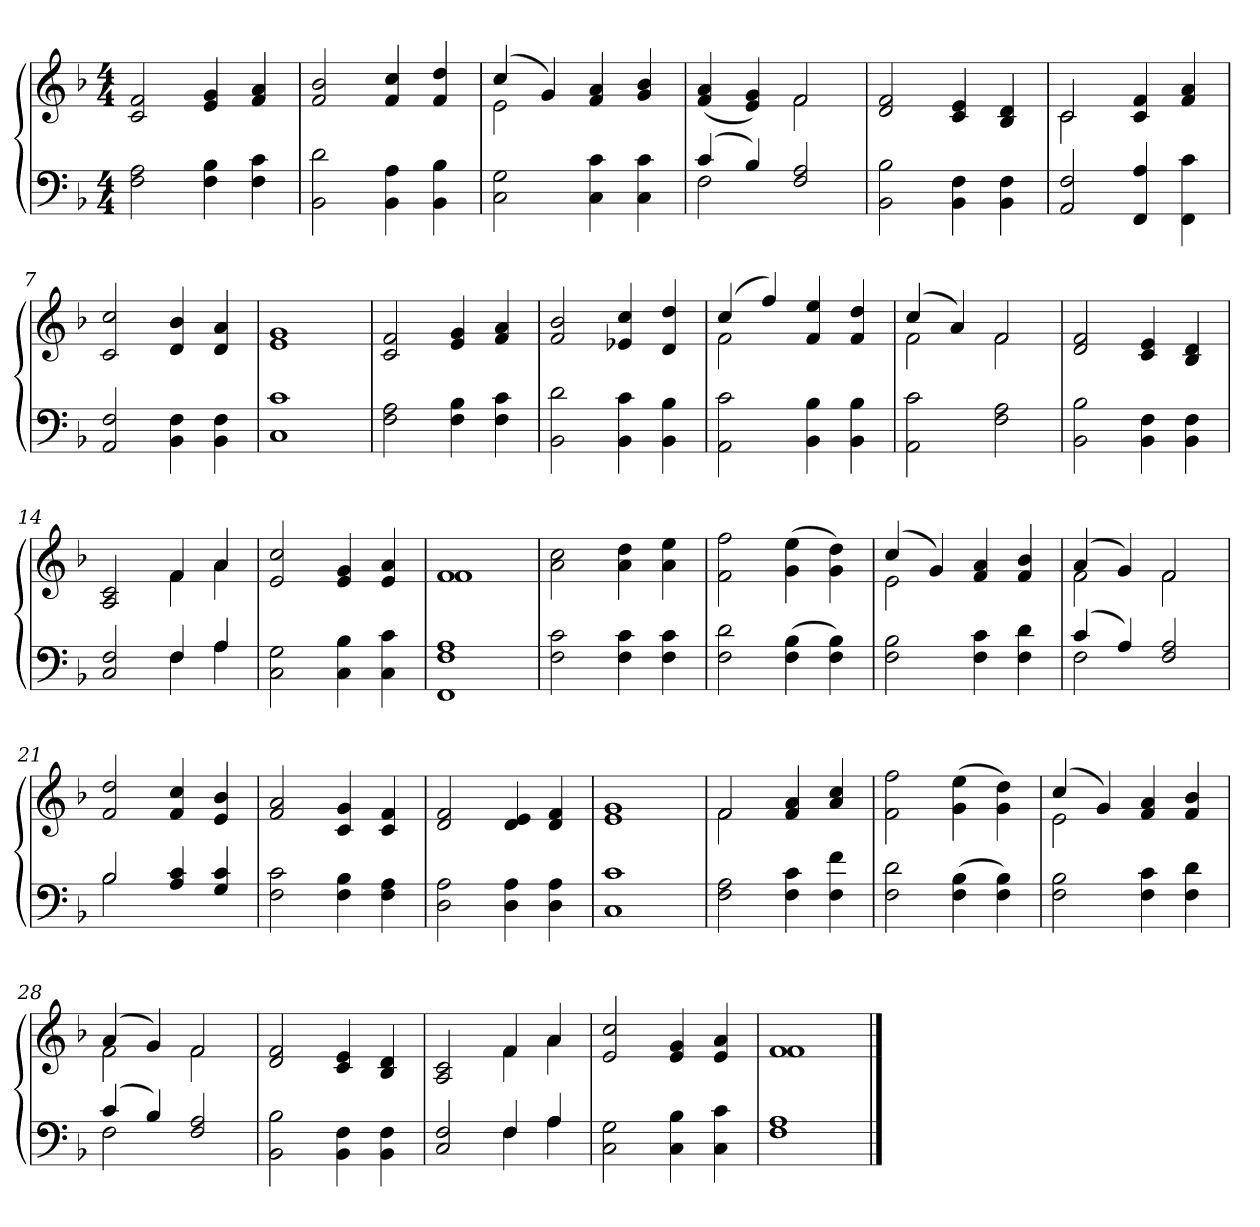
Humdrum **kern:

**kern	**kern
*part2	*part1
*staff2	*staff1
*clefF4	*clefG2
*k[b-]	*k[b-]
*F:	*F:
*M4/4	*M4/4
*MM120	*MM120
=1	=1
2F\ 2A\	2c/ 2f/
4F\ 4B-\	4e/ 4g/
4F\ 4c\	4f/ 4a/
=2	=2
2BB-\ 2d\	2f/ 2b-/
4BB-\ 4A\	4f/ 4cc/
4BB-\ 4B-\	4f/ 4dd/
=3	=3
*	*^
2C\ 2G\	(>4cc/	2e\
.	4g/)	.
4C\ 4c\	4f/ 4a/	2ryy
4C\ 4c\	4g/ 4b-/	.
=4	=4	=4
*^	*	*
(>4c/	2F\	(>4f/ 4a/	2ryy
4B-/)	.	4e/ 4g/)	.
2F/ 2A/	2ryy	2f/	2f\
*v	*v	*	*
*	*v	*v
=5	=5
2BB-\ 2B-\	2d/ 2f/
4BB-\ 4F\	4c/ 4e/
4BB-\ 4F\	4B-/ 4d/
=6	=6
*	*^
2AA/ 2F/	2c/	2c\
4FF/ 4A/	4c/ 4f/	2ryy
4FF\ 4c\	4f/ 4a/	.
*	*v	*v
=7	=7
2AA/ 2F/	2c/ 2cc/
4BB-\ 4F\	4d/ 4b-/
4BB-\ 4F\	4d/ 4a/
=8	=8
1C 1c	1e 1g
=9	=9
2F\ 2A\	2c/ 2f/
4F\ 4B-\	4e/ 4g/
4F\ 4c\	4f/ 4a/
=10	=10
2BB-\ 2d\	2f/ 2b-/
4BB-\ 4c\	4e-X/ 4cc/
4BB-\ 4B-\	4d/ 4dd/
=11	=11
*	*^
2AA\ 2c\	(>4cc/	2f\
.	4ff/)	.
4BB-\ 4B-\	4f/ 4ee/	2ryy
4BB-\ 4B-\	4f/ 4dd/	.
!!LO:LB:g=z	!!
=12	=12	=12
2AA\ 2c\	(>4cc/	2f\
.	4a/)	.
2F\ 2A\	2f/	2f\
*	*v	*v
=13	=13
2BB-\ 2B-\	2d/ 2f/
4BB-\ 4F\	4c/ 4e/
4BB-\ 4F\	4B-/ 4d/
=14	=14
*^	*^
2C/ 2F/	2ryy	2A/ 2c/	2ryy
4F/	4F\	4f/	4f\
4A/	4A\	4a/	4a\
*v	*v	*	*
*	*v	*v
=15	=15
2C\ 2G\	2e/ 2cc/
4C\ 4B-\	4e/ 4g/
4C\ 4c\	4e/ 4a/
=16	=16
*	*^
1FF 1F 1A	1f	1f
*	*v	*v
=17	=17
2F\ 2c\	2a\ 2cc\
4F\ 4c\	4a\ 4dd\
4F\ 4c\	4a\ 4ee\
=18	=18
2F\ 2d\	2f\ 2ff\
(>4F\ 4B-\	(>4g\ 4ee\
4F\ 4B-\)	4g\ 4dd\)
=19	=19
*	*^
2F\ 2B-\	(>4cc/	2e\
.	4g/)	.
4F\ 4c\	4f/ 4a/	2ryy
4F\ 4d\	4f/ 4b-/	.
=20	=20	=20
*^	*	*
(>4c/	2F\	(>4a/	2f\
4A/)	.	4g/)	.
2F/ 2A/	2ryy	2f/	2f\
*	*	*v	*v
=21	=21	=21
2B-/	2B-\	2f/ 2dd/
4A/ 4c/	2ryy	4f/ 4cc/
4G/ 4c/	.	4e/ 4b-/
*v	*v	*
=22	=22
2F\ 2c\	2f/ 2a/
4F\ 4B-\	4c/ 4g/
4F\ 4A\	4c/ 4f/
!!LO:LB:g=z
=23	=23
2D\ 2A\	2d/ 2f/
4D\ 4A\	4d/ 4e/
4D\ 4A\	4d/ 4f/
=24	=24
1C 1c	1e 1g
=25	=25
*	*^
2F\ 2A\	2f/	2f\
4F\ 4c\	4f/ 4a/	2ryy
4F\ 4f\	4a/ 4cc/	.
*	*v	*v
=26	=26
2F\ 2d\	2f\ 2ff\
(>4F\ 4B-\	(>4g\ 4ee\
4F\ 4B-\)	4g\ 4dd\)
=27	=27
*	*^
2F\ 2B-\	(>4cc/	2e\
.	4g/)	.
4F\ 4c\	4f/ 4a/	2ryy
4F\ 4d\	4f/ 4b-/	.
=28	=28	=28
*^	*	*
(>4c/	2F\	(>4a/	2f\
4B-/)	.	4g/)	.
2F/ 2A/	2ryy	2f/	2f\
*v	*v	*	*
*	*v	*v
=29	=29
2BB-\ 2B-\	2d/ 2f/
4BB-\ 4F\	4c/ 4e/
4BB-\ 4F\	4B-/ 4d/
=30	=30
*^	*^
2C/ 2F/	2ryy	2A/ 2c/	2ryy
4F/	4F\	4f/	4f\
4A/	4A\	4a/	4a\
*v	*v	*	*
*	*v	*v
=31	=31
2C\ 2G\	2e/ 2cc/
4C\ 4B-\	4e/ 4g/
4C\ 4c\	4e/ 4a/
=32	=32
*	*^
1F 1A	1f	1f
*	*v	*v
==	==
*-	*-
